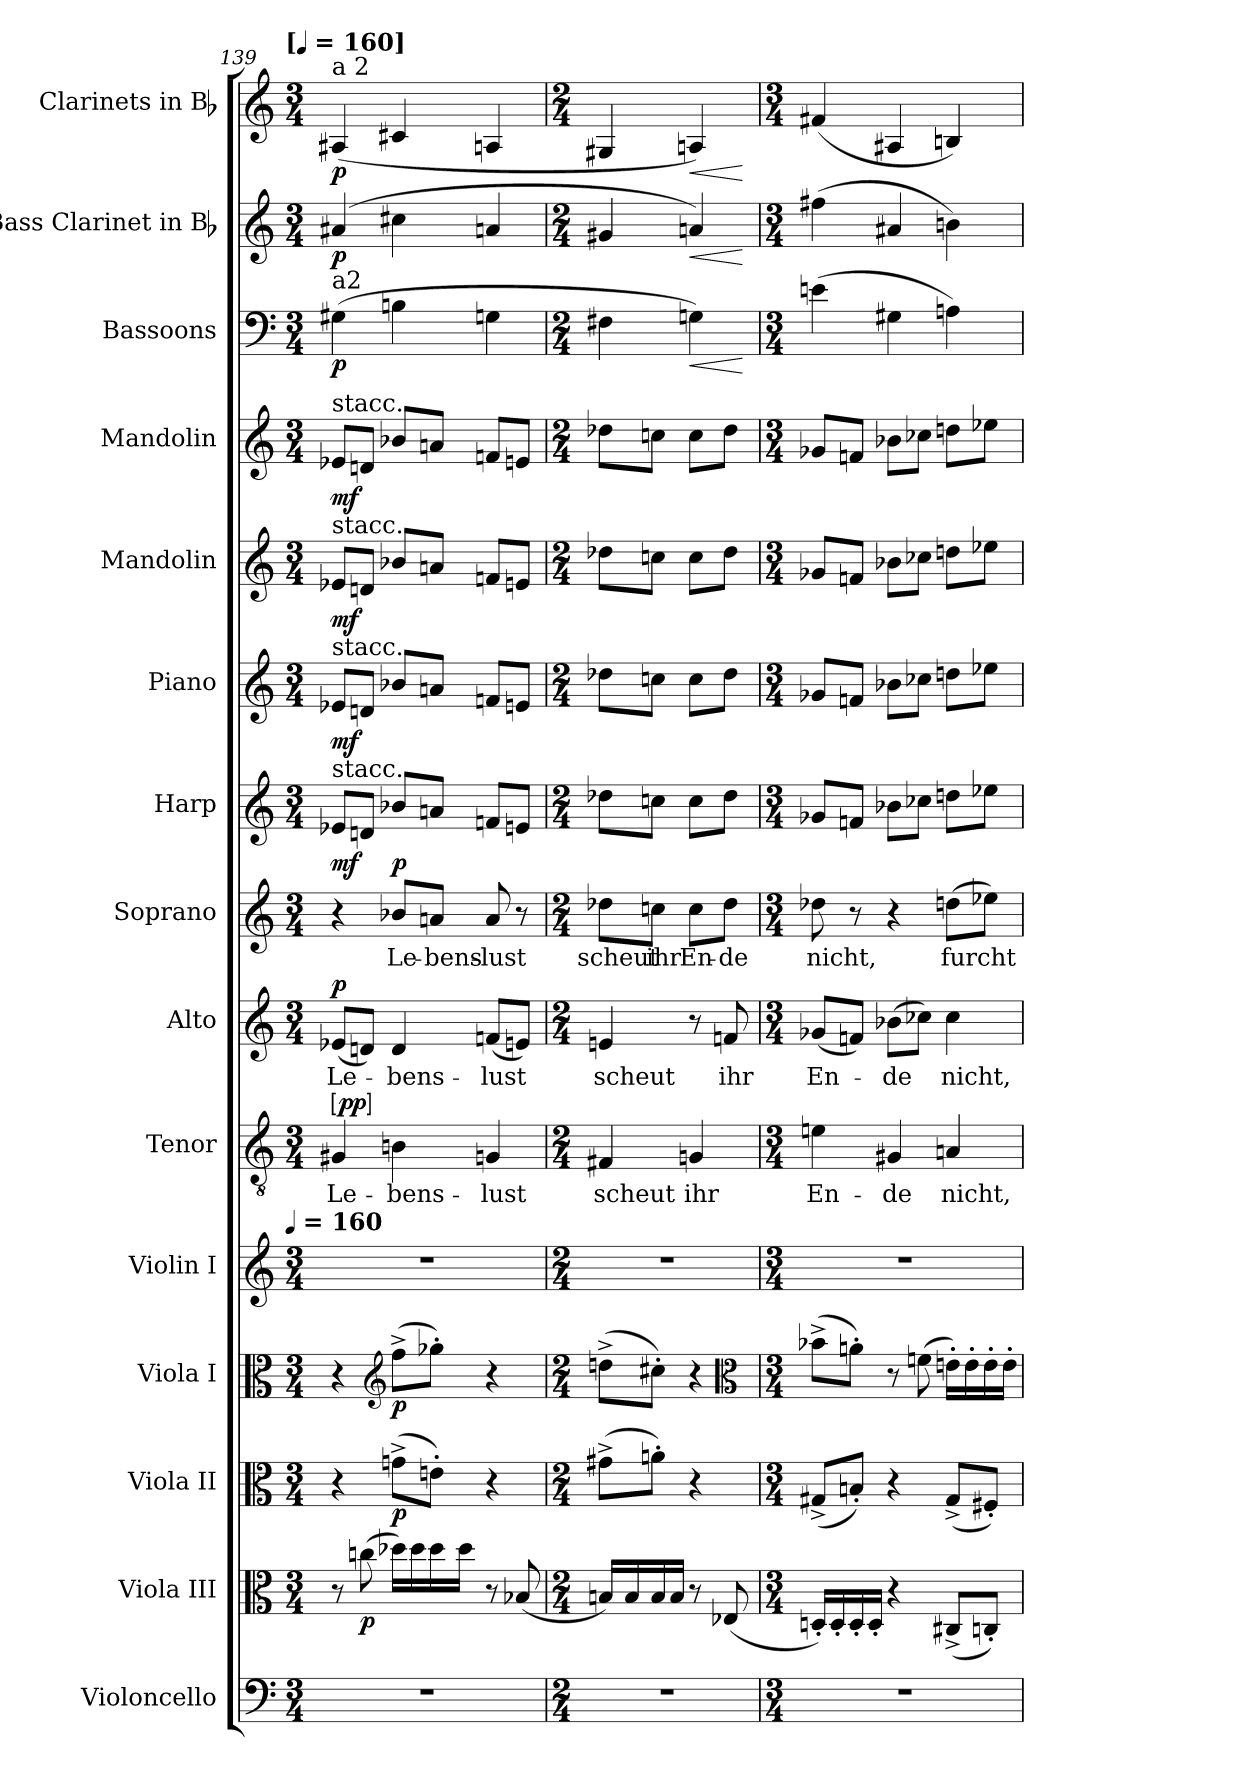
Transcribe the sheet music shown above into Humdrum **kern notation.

**kern	**kern	**dynam	**kern	**dynam	**kern	**dynam	**kern	**kern	**text	**dynam	**kern	**text	**dynam	**kern	**text	**dynam	**kern	**dynam	**kern	**dynam	**kern	**dynam	**kern	**dynam	**kern	**dynam	**kern	**dynam	**kern	**dynam
*part15	*part14	*part14	*part13	*part13	*part12	*part12	*part11	*part10	*part10	*part10	*part9	*part9	*part9	*part8	*part8	*part8	*part7	*part7	*part6	*part6	*part5	*part5	*part4	*part4	*part3	*part3	*part2	*part2	*part1	*part1
*staff15	*staff14	*staff14	*staff13	*staff13	*staff12	*staff12	*staff11	*staff10	*staff10	*staff10	*staff9	*staff9	*staff9	*staff8	*staff8	*staff8	*staff7	*staff7	*staff6	*staff6	*staff5	*staff5	*staff4	*staff4	*staff3	*staff3	*staff2	*staff2	*staff1	*staff1
*I"Violoncello	*I"Viola III	*	*I"Viola II	*	*I"Viola I	*	*I"Violin I	*I"Tenor	*	*	*I"Alto	*	*	*I"Soprano	*	*	*I"Harp	*	*I"Piano	*	*I"Mandolin	*	*I"Mandolin	*	*I"Bassoons	*	*I"Bass Clarinet in Bb	*	*I"Clarinets in Bb	*
*I'Vc.	*I'Vla.	*	*I'Vla.	*	*I'Vla.	*	*I'Vln. I	*I'T.	*	*	*I'A.	*	*	*I'S.	*	*	*I'Hp.	*	*I'Pno.	*	*I'Mand.	*	*I'Mand.	*	*I'Bsn.	*	*I'B. Cl.	*	*I'Cl.	*
*clefF4	*clefC3	*	*clefC3	*	*clefC3	*	*clefG2	*clefGv2	*	*	*clefG2	*	*	*clefG2	*	*	*clefG2	*	*clefG2	*	*clefG2	*	*clefG2	*	*clefF4	*	*clefG2	*	*clefG2	*
*	*	*	*	*	*	*	*	*	*	*	*	*	*	*	*	*	*	*	*	*	*	*	*	*	*	*	*ITrd1c2	*	*ITrd1c2	*
*k[]	*k[]	*	*k[]	*	*k[]	*	*k[]	*k[]	*	*	*k[]	*	*	*k[]	*	*	*k[]	*	*k[]	*	*k[]	*	*k[]	*	*k[]	*	*k[b-e-]	*	*k[b-e-]	*
!!LO:TX:omd:t=[[quarter] = 160]
*M3/4	*M3/4	*	*M3/4	*	*M3/4	*	*M3/4	*M3/4	*	*	*M3/4	*	*	*M3/4	*	*	*M3/4	*	*M3/4	*	*M3/4	*	*M3/4	*	*M3/4	*	*M3/4	*	*M3/4	*
*MM160	*MM160	*	*MM160	*	*MM160	*	*MM160	*MM160	*	*	*MM160	*	*	*MM160	*	*	*MM160	*	*MM160	*	*MM160	*	*MM160	*	*MM160	*	*MM160	*	*MM160	*
=139	=139	=139	=139	=139	=139	=139	=139	=139	=139	=139	=139	=139	=139	=139	=139	=139	=139	=139	=139	=139	=139	=139	=139	=139	=139	=139	=139	=139	=139	=139
!	!	!	!	!	!	!	!LO:TX:t=[quarter] = 160	!	!	!	!	!	!	!	!	!	!	!	!	!	!	!	!	!	!	!	!	!	!	!
!	!	!	!	!	!	!	!	!	!	!	!	!	!	!	!	!	!	!	!	!	!	!	!	!	!	!	!	!	!LO:TX:a:t=a 2	!
!	!	!	!	!	!	!	!	!	!	!	!	!	!	!	!	!	!	!	!	!	!	!	!	!	!LO:TX:a:t=a2	!	!	!	!	!
!	!	!	!	!	!	!	!	!	!	!	!	!	!	!	!	!	!	!	!	!	!	!	!LO:TX:a:t=stacc.	!	!	!	!	!	!	!
!	!	!	!	!	!	!	!	!	!	!	!	!	!	!	!	!	!	!	!	!	!LO:TX:a:t=stacc.	!	!	!	!	!	!	!	!	!
!	!	!	!	!	!	!	!	!	!	!	!	!	!	!	!	!	!	!	!LO:TX:a:t=stacc.	!	!	!	!	!	!	!	!	!	!	!
!	!	!	!	!	!	!	!	!	!	!	!	!	!	!	!	!	!LO:TX:a:t=stacc.	!	!	!	!	!	!	!	!	!	!	!	!	!
!	!	!	!	!	!	!	!	!	!	!LO:DY:a:ed=brack	!	!	!LO:DY:a	!	!	!	!	!	!	!	!	!	!	!	!	!	!	!	!	!
4%3r	8r	.	4r	.	4r	.	4%3r	4G#X	Le-	pp	(8e-XL	Le-	p	4r	.	.	8e-X/L	mf	8e-X/L	mf	8e-X/L	mf	8e-X/L	mf	(4G#X	p	(4g#X	p	(4G#X	p
.	(8ccn	p	.	.	.	.	.	.	.	.	8dnJ)	.	.	.	.	.	8dn/J	.	8dn/J	.	8dn/J	.	8dn/J	.	.	.	.	.	.	.
*	*	*	*	*	*clefG2	*	*	*	*	*	*	*	*	*	*	*	*	*	*	*	*	*	*	*	*	*	*	*	*	*
!	!	!	!	!	!	!	!	!	!	!	!	!	!	!	!	!LO:DY:a	!	!	!	!	!	!	!	!	!	!	!	!	!	!
.	16dd-XLL)	.	(8gn^L	p	(8ff^L	p	.	4Bn	-bens-	.	4d	-bens-	.	8b-XL	Le-	p	8b-X/L	.	8b-X/L	.	8b-X/L	.	8b-X/L	.	4Bn	.	4bn	.	4Bn	.
.	16dd-	.	.	.	.	.	.	.	.	.	.	.	.	.	.	.	.	.	.	.	.	.	.	.	.	.	.	.	.	.
.	16dd-	.	8en'J)	.	8gg-X'J)	.	.	.	.	.	.	.	.	8anJ	-bens-	.	8an/J	.	8an/J	.	8an/J	.	8an/J	.	.	.	.	.	.	.
.	16dd-JJ	.	.	.	.	.	.	.	.	.	.	.	.	.	.	.	.	.	.	.	.	.	.	.	.	.	.	.	.	.
.	8r	.	4r	.	4r	.	.	4Gn	-lust	.	(8fnL	-lust	.	8a	-lust	.	8fn/L	.	8fn/L	.	8fn/L	.	8fn/L	.	4Gn	.	4gn	.	4Gn	.
.	(8B-X	.	.	.	.	.	.	.	.	.	8enJ)	.	.	8r	.	.	8en/J	.	8en/J	.	8en/J	.	8en/J	.	.	.	.	.	.	.
=140	=140	=140	=140	=140	=140	=140	=140	=140	=140	=140	=140	=140	=140	=140	=140	=140	=140	=140	=140	=140	=140	=140	=140	=140	=140	=140	=140	=140	=140	=140
*M2/4	*M2/4	*	*M2/4	*	*M2/4	*	*M2/4	*M2/4	*	*	*M2/4	*	*	*M2/4	*	*	*M2/4	*	*M2/4	*	*M2/4	*	*M2/4	*	*M2/4	*	*M2/4	*	*M2/4	*
2r	16BnLL)	.	(8g#X^L	.	(8ddn^L	.	2r	4F#X	scheut	.	4en	scheut	.	8dd-XL	scheut	.	8dd-X\L	.	8dd-X\L	.	8dd-X\L	.	8dd-X\L	.	4F#X	.	4f#X	.	4F#X	.
.	16B	.	.	.	.	.	.	.	.	.	.	.	.	.	.	.	.	.	.	.	.	.	.	.	.	.	.	.	.	.
.	16B	.	8an'J)	.	8cc#X'J)	.	.	.	.	.	.	.	.	8ccnJ	ihr	.	8ccn\J	.	8ccn\J	.	8ccn\J	.	8ccn\J	.	.	.	.	.	.	.
.	16BJJ	.	.	.	.	.	.	.	.	.	.	.	.	.	.	.	.	.	.	.	.	.	.	.	.	.	.	.	.	.
!	!	!	!	!	!	!	!	!	!	!	!	!	!	!	!	!	!	!	!	!	!	!	!	!	!	!LO:HP:b	!	!LO:HP:b	!	!LO:HP:b
.	8r	.	4r	.	4r	.	.	4Gn	ihr	.	8r	.	.	8ccL	En-	.	8cc\L	.	8cc\L	.	8cc\L	.	8cc\L	.	4Gn)	<	4gn)	<	4Gn)	<
.	(8E-X	.	.	.	.	.	.	.	.	.	8fn	ihr	.	8dd-J	-de	.	8dd-\J	.	8dd-\J	.	8dd-\J	.	8dd-\J	.	.	.	.	.	.	.
*	*	*	*	*	*clefC3	*	*	*	*	*	*	*	*	*	*	*	*	*	*	*	*	*	*	*	*	*	*	*	*	*
.	.	.	.	.	.	.	.	.	.	.	.	.	.	.	.	.	.	.	.	.	.	.	.	.	.	[	.	[	.	[
=141	=141	=141	=141	=141	=141	=141	=141	=141	=141	=141	=141	=141	=141	=141	=141	=141	=141	=141	=141	=141	=141	=141	=141	=141	=141	=141	=141	=141	=141	=141
*M3/4	*M3/4	*	*M3/4	*	*M3/4	*	*M3/4	*M3/4	*	*	*M3/4	*	*	*M3/4	*	*	*M3/4	*	*M3/4	*	*M3/4	*	*M3/4	*	*M3/4	*	*M3/4	*	*M3/4	*
4%3r	16Dn'LL)	.	(8G#X^L	.	(8b-X^L	.	4%3r	4en	En-	.	(8g-XL	En-	.	8dd-X	nicht,	.	8g-X/L	.	8g-X/L	.	8g-X/L	.	8g-X/L	.	(4en	.	(4een	.	(4en	.
.	16D'	.	.	.	.	.	.	.	.	.	.	.	.	.	.	.	.	.	.	.	.	.	.	.	.	.	.	.	.	.
.	16D'	.	8Bn'J)	.	8an'J)	.	.	.	.	.	8fnJ)	.	.	8r	.	.	8fn/J	.	8fn/J	.	8fn/J	.	8fn/J	.	.	.	.	.	.	.
.	16D'JJ	.	.	.	.	.	.	.	.	.	.	.	.	.	.	.	.	.	.	.	.	.	.	.	.	.	.	.	.	.
.	4r	.	4r	.	8r	.	.	4G#X	-de	.	(8b-XL	-de	.	4r	.	.	8b-X\L	.	8b-X\L	.	8b-X\L	.	8b-X\L	.	4G#X	.	4g#X	.	4G#X	.
.	.	.	.	.	(8fn	.	.	.	.	.	8cc-XJ)	.	.	.	.	.	8cc-X\J	.	8cc-X\J	.	8cc-X\J	.	8cc-X\J	.	.	.	.	.	.	.
.	(8C#X^L	.	(8G#^L	.	16en'LL)	.	.	4An	nicht,	.	4cc-	nicht,	.	(8ddnL	furcht-	.	8ddn\L	.	8ddn\L	.	8ddn\L	.	8ddn\L	.	4An)	.	4an)	.	4An)	.
.	.	.	.	.	16e'	.	.	.	.	.	.	.	.	.	.	.	.	.	.	.	.	.	.	.	.	.	.	.	.	.
.	8Cn'J)	.	8F#X'J)	.	16e'	.	.	.	.	.	.	.	.	8ee-XJ)	.	.	8ee-X\J	.	8ee-X\J	.	8ee-X\J	.	8ee-X\J	.	.	.	.	.	.	.
.	.	.	.	.	16e'JJ	.	.	.	.	.	.	.	.	.	.	.	.	.	.	.	.	.	.	.	.	.	.	.	.	.
=	=	=	=	=	=	=	=	=	=	=	=	=	=	=	=	=	=	=	=	=	=	=	=	=	=	=	=	=	=	=
*-	*-	*-	*-	*-	*-	*-	*-	*-	*-	*-	*-	*-	*-	*-	*-	*-	*-	*-	*-	*-	*-	*-	*-	*-	*-	*-	*-	*-	*-	*-
